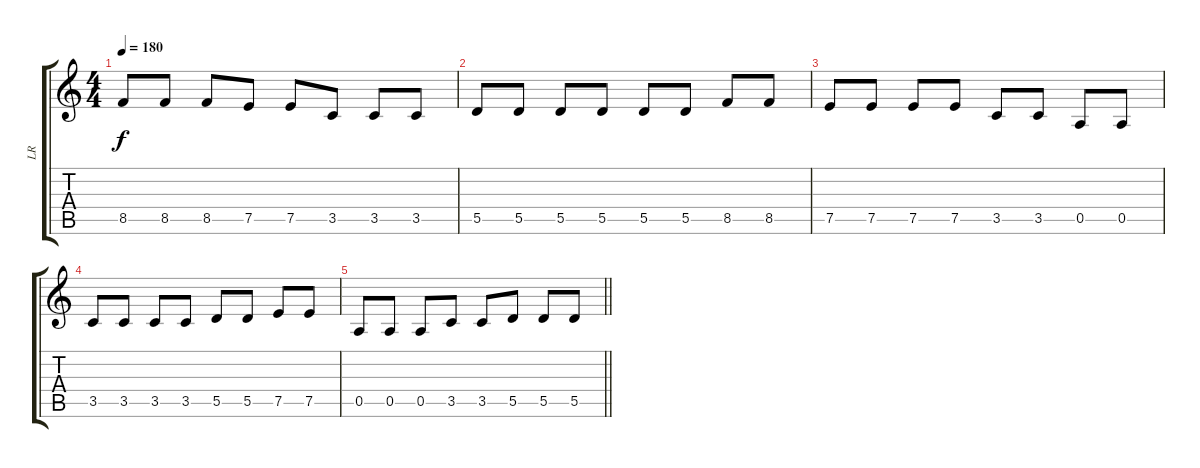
\track ("LR" "LR") {instrument overdrivenguitar}
\staff {score tabs}
\tuning (E4 B3 G3 D3 A2 D2) {hide}
\ts (4 4)
\tempo 180
\clef g2
\ks c
8.5.8{dy f} 8.5.8 8.5.8 7.5.8 7.5.8 3.5.8 3.5.8 3.5.8 |
5.5.8 5.5.8 5.5.8 5.5.8 5.5.8 5.5.8 8.5.8 8.5.8 |
7.5.8 7.5.8 7.5.8 7.5.8 3.5.8 3.5.8 0.5.8 0.5.8 |
3.5.8 3.5.8 3.5.8 3.5.8 5.5.8 5.5.8 7.5.8 7.5.8 |
\barLineRight lightlight
0.5.8 0.5.8 0.5.8 3.5.8 3.5.8 5.5.8 5.5.8 5.5.8
